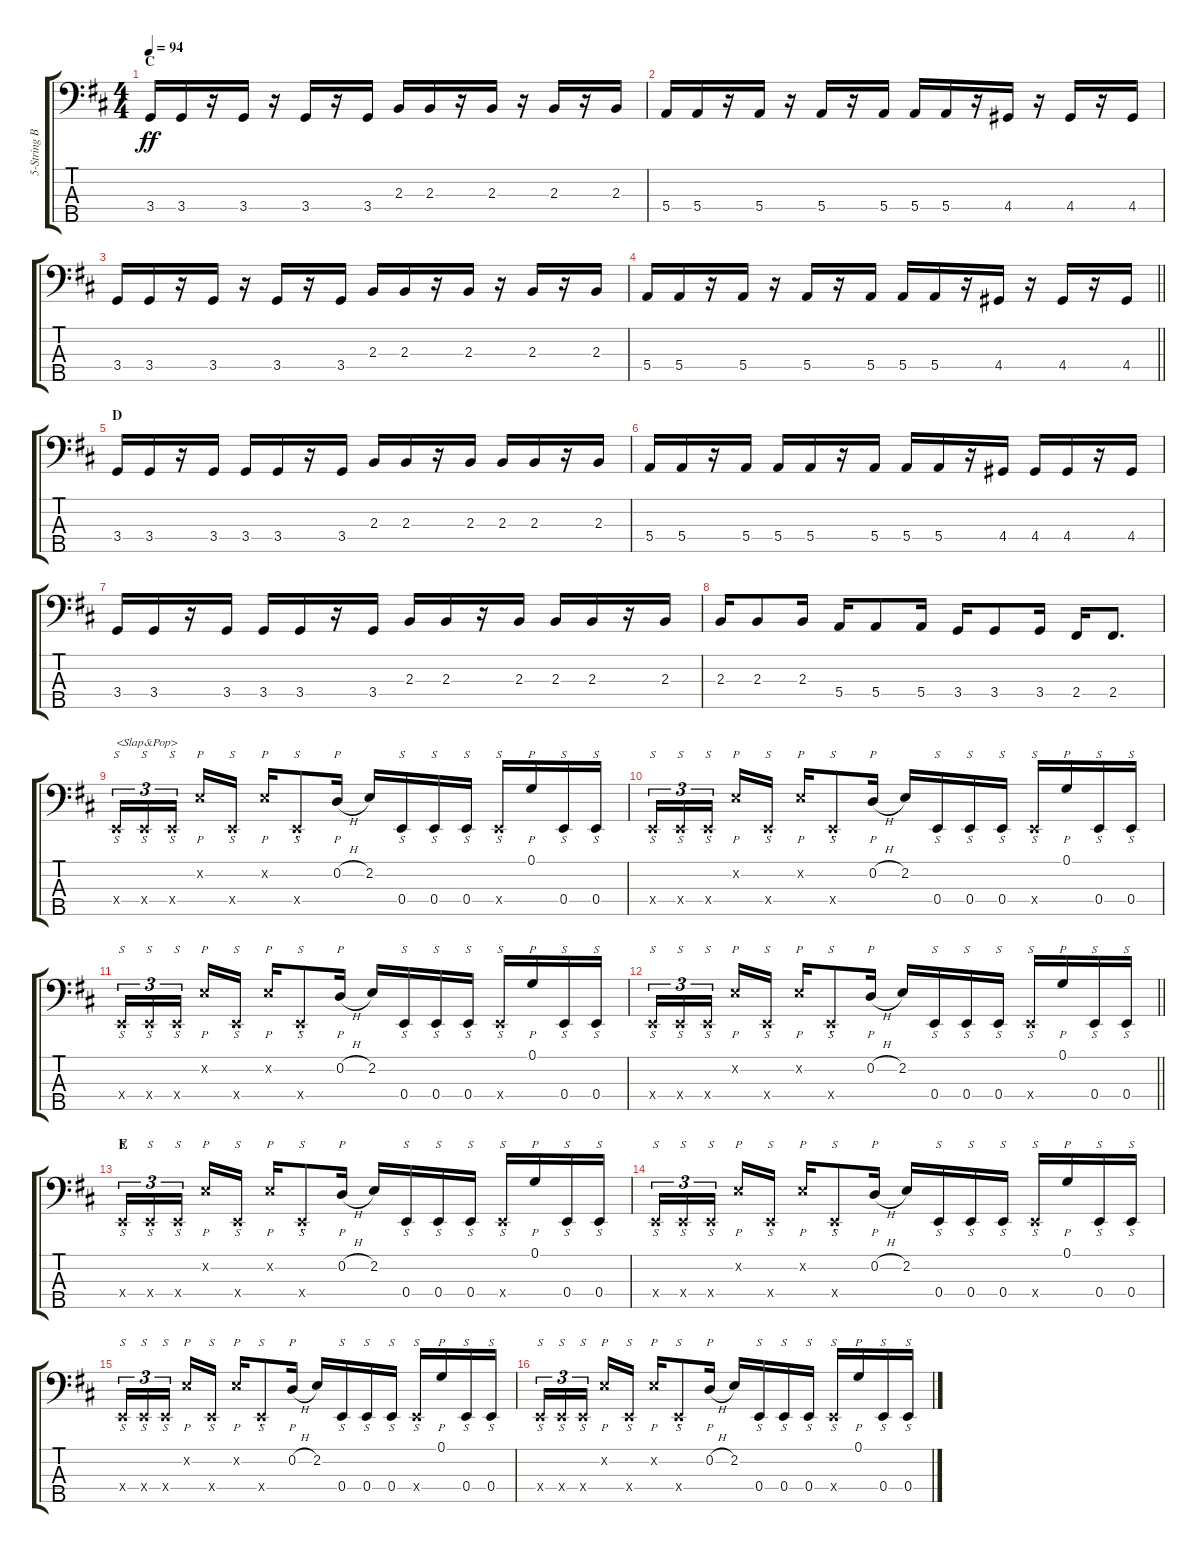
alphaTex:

\track ("5-String Bass I" "5-String B") {instrument electricbassfinger}
\staff {score tabs}
\tuning (G2 D2 A1 E1 B0) {hide}
\ts (4 4)
\section ("" "C")
\tempo 94
\clef f4
\ks d
3.4.16{dy ff} 3.4.16 r.16 3.4.16 r.16 3.4.16 r.16 3.4.16 2.3.16 2.3.16 r.16 2.3.16 r.16 2.3.16 r.16 2.3.16 |
5.4.16 5.4.16 r.16 5.4.16 r.16 5.4.16 r.16 5.4.16 5.4.16 5.4.16 r.16 4.4.16 r.16 4.4.16 r.16 4.4.16 |
3.4.16 3.4.16 r.16 3.4.16 r.16 3.4.16 r.16 3.4.16 2.3.16 2.3.16 r.16 2.3.16 r.16 2.3.16 r.16 2.3.16 |
\barLineRight lightlight
5.4.16 5.4.16 r.16 5.4.16 r.16 5.4.16 r.16 5.4.16 5.4.16 5.4.16 r.16 4.4.16 r.16 4.4.16 r.16 4.4.16 |
\section ("" "D")
3.4.16 3.4.16 r.16 3.4.16 3.4.16 3.4.16 r.16 3.4.16 2.3.16 2.3.16 r.16 2.3.16 2.3.16 2.3.16 r.16 2.3.16 |
5.4.16 5.4.16 r.16 5.4.16 5.4.16 5.4.16 r.16 5.4.16 5.4.16 5.4.16 r.16 4.4.16 4.4.16 4.4.16 r.16 4.4.16 |
3.4.16 3.4.16 r.16 3.4.16 3.4.16 3.4.16 r.16 3.4.16 2.3.16 2.3.16 r.16 2.3.16 2.3.16 2.3.16 r.16 2.3.16 |
2.3.16 2.3.8 2.3.16 5.4.16 5.4.8 5.4.16 3.4.16 3.4.8 3.4.16 2.4.16 2.4.8{d} |
0.4{x}.16{s tu (3 2) txt "<Slap&Pop>" instrument slapbass1} 0.4{x}.16{s tu (3 2)} 0.4{x}.16{s tu (3 2) beam splitsecondary} 2.2{x}.16{p} 0.4{x}.16{s} 2.2{x}.16{p} 0.4{st x}.8{s} 0.2{h}.16{p} 2.2.16 0.4.16{s} 0.4.16{s} 0.4.16{s} 0.4{x}.16{s} 0.1.16{p} 0.4.16{s} 0.4.16{s} |
0.4{x}.16{s tu (3 2)} 0.4{x}.16{s tu (3 2)} 0.4{x}.16{s tu (3 2) beam splitsecondary} 2.2{x}.16{p} 0.4{x}.16{s} 2.2{x}.16{p} 0.4{st x}.8{s} 0.2{h}.16{p} 2.2.16 0.4.16{s} 0.4.16{s} 0.4.16{s} 0.4{x}.16{s} 0.1.16{p} 0.4.16{s} 0.4.16{s} |
0.4{x}.16{s tu (3 2)} 0.4{x}.16{s tu (3 2)} 0.4{x}.16{s tu (3 2) beam splitsecondary} 2.2{x}.16{p} 0.4{x}.16{s} 2.2{x}.16{p} 0.4{st x}.8{s} 0.2{h}.16{p} 2.2.16 0.4.16{s} 0.4.16{s} 0.4.16{s} 0.4{x}.16{s} 0.1.16{p} 0.4.16{s} 0.4.16{s} |
\barLineRight lightlight
0.4{x}.16{s tu (3 2)} 0.4{x}.16{s tu (3 2)} 0.4{x}.16{s tu (3 2) beam splitsecondary} 2.2{x}.16{p} 0.4{x}.16{s} 2.2{x}.16{p} 0.4{st x}.8{s} 0.2{h}.16{p} 2.2.16 0.4.16{s} 0.4.16{s} 0.4.16{s} 0.4{x}.16{s} 0.1.16{p} 0.4.16{s} 0.4.16{s} |
\section ("" "E")
0.4{x}.16{s tu (3 2)} 0.4{x}.16{s tu (3 2)} 0.4{x}.16{s tu (3 2) beam splitsecondary} 2.2{x}.16{p} 0.4{x}.16{s} 2.2{x}.16{p} 0.4{st x}.8{s} 0.2{h}.16{p} 2.2.16 0.4.16{s} 0.4.16{s} 0.4.16{s} 0.4{x}.16{s} 0.1.16{p} 0.4.16{s} 0.4.16{s} |
0.4{x}.16{s tu (3 2)} 0.4{x}.16{s tu (3 2)} 0.4{x}.16{s tu (3 2) beam splitsecondary} 2.2{x}.16{p} 0.4{x}.16{s} 2.2{x}.16{p} 0.4{st x}.8{s} 0.2{h}.16{p} 2.2.16 0.4.16{s} 0.4.16{s} 0.4.16{s} 0.4{x}.16{s} 0.1.16{p} 0.4.16{s} 0.4.16{s} |
0.4{x}.16{s tu (3 2)} 0.4{x}.16{s tu (3 2)} 0.4{x}.16{s tu (3 2) beam splitsecondary} 2.2{x}.16{p} 0.4{x}.16{s} 2.2{x}.16{p} 0.4{st x}.8{s} 0.2{h}.16{p} 2.2.16 0.4.16{s} 0.4.16{s} 0.4.16{s} 0.4{x}.16{s} 0.1.16{p} 0.4.16{s} 0.4.16{s} |
0.4{x}.16{s tu (3 2)} 0.4{x}.16{s tu (3 2)} 0.4{x}.16{s tu (3 2) beam splitsecondary} 2.2{x}.16{p} 0.4{x}.16{s} 2.2{x}.16{p} 0.4{st x}.8{s} 0.2{h}.16{p} 2.2.16 0.4.16{s} 0.4.16{s} 0.4.16{s} 0.4{x}.16{s} 0.1.16{p} 0.4.16{s} 0.4.16{s}
